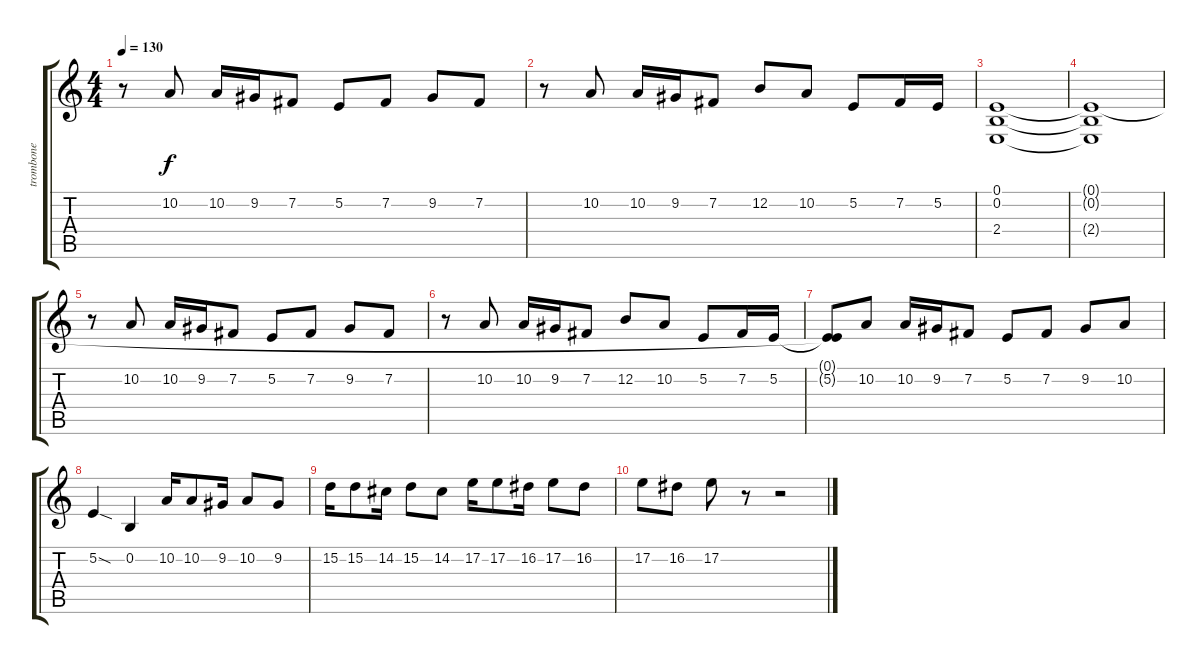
\track ("trombone" "trombone") {instrument trombone}
\staff {score tabs}
\tuning (E4 B3 G3 D3 A2 E2) {hide}
\ts (4 4)
\tempo 130
\clef g2
\ks c
r.8{dy f} 10.2.8 10.2.16 9.2.16 7.2.8 5.2.8 7.2.8 9.2.8 7.2.8 |
r.8 10.2.8 10.2.16 9.2.16 7.2.8 12.2.8 10.2.8 5.2.8 7.2.16 5.2.16 |
(0.1 0.2 2.4).1 |
(0.1{t} 0.2{t} 2.4{t}).1 |
r.8 10.2.8 10.2.16 9.2.16 7.2.8 5.2.8 7.2.8 9.2.8 7.2.8 |
r.8 10.2.8 10.2.16 9.2.16 7.2.8 12.2.8 10.2.8 5.2.8 7.2.16 5.2.16 |
(0.1{t} 5.2{t}).8 10.2.8 10.2.16 9.2.16 7.2.8 5.2.8 7.2.8 9.2.8 10.2.8 |
5.2{sod}.4 0.2.4 10.2.16 10.2.8 9.2.16 10.2.8 9.2.8 |
15.2.16 15.2.8 14.2.16 15.2.8 14.2.8 17.2.16 17.2.8 16.2.16 17.2.8 16.2.8 |
17.2.8 16.2.8 17.2.8 r.8 r.2
